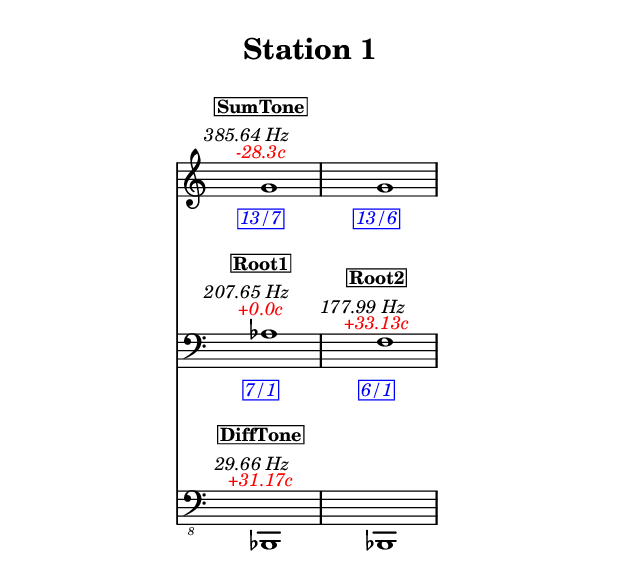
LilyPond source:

\version "2.20.0"
\language "english"

#(set-default-paper-size "a6" 'portrait)
#(set-global-staff-size 16)

\header {
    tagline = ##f
    title = \markup {
        \pad-around
            #3
            "Station 1"
        }
}

\layout {
    indent = #25
}

\paper {
    systems-per-page = 1
}

\score {
    \new Score
    <<
        \new Staff
        \with
        {
            \remove Time_signature_engraver
        }
        {
            \clef "treble"
            g'1
            - \tweak color #red
            ^ \markup {
                \halign
                    #0
                    \italic
                        {
                            -28.3c
                        }
                }
            ^ \markup {
                \halign
                    #1
                    \italic
                        {
                            385.64
                            Hz
                        }
                }
            ^ \markup {
                \pad-around
                    #1
                    \box
                        \vcenter
                            \halign
                                #0
                                \bold
                                    {
                                        SumTone
                                    }
                }
            - \tweak color #blue
            _ \markup {
                \pad-around
                    #1
                    \box
                        \halign
                            #0
                            \italic
                                {
                                    13/7
                                }
                }
            \override Score.NonMusicalPaperColumn.padding = #5
            \clef "treble"
            g'1
            - \tweak color #blue
            _ \markup {
                \pad-around
                    #1
                    \box
                        \halign
                            #0
                            \italic
                                {
                                    13/6
                                }
                }
        }
        \new Staff
        \with
        {
            \remove Time_signature_engraver
        }
        {
            \clef "bass"
            af1
            - \tweak color #red
            ^ \markup {
                \halign
                    #0
                    \italic
                        {
                            +0.0c
                        }
                }
            ^ \markup {
                \halign
                    #1
                    \italic
                        {
                            207.65
                            Hz
                        }
                }
            ^ \markup {
                \pad-around
                    #1
                    \box
                        \vcenter
                            \halign
                                #0
                                \bold
                                    {
                                        Root1
                                    }
                }
            - \tweak color #blue
            _ \markup {
                \pad-around
                    #1
                    \box
                        \halign
                            #0
                            \italic
                                {
                                    7/1
                                }
                }
            \clef "bass"
            f1
            - \tweak color #red
            ^ \markup {
                \halign
                    #0
                    \italic
                        {
                            +33.13c
                        }
                }
            ^ \markup {
                \halign
                    #1
                    \italic
                        {
                            177.99
                            Hz
                        }
                }
            ^ \markup {
                \pad-around
                    #1
                    \box
                        \vcenter
                            \halign
                                #0
                                \bold
                                    {
                                        Root2
                                    }
                }
            - \tweak color #blue
            _ \markup {
                \pad-around
                    #1
                    \box
                        \halign
                            #0
                            \italic
                                {
                                    6/1
                                }
                }
        }
        \new Staff
        \with
        {
            \remove Time_signature_engraver
        }
        {
            \clef "bass_8"
            bf,,,1
            - \tweak color #red
            ^ \markup {
                \halign
                    #0
                    \italic
                        {
                            +31.17c
                        }
                }
            ^ \markup {
                \halign
                    #1
                    \italic
                        {
                            29.66
                            Hz
                        }
                }
            ^ \markup {
                \pad-around
                    #1
                    \box
                        \vcenter
                            \halign
                                #0
                                \bold
                                    {
                                        DiffTone
                                    }
                }
            \clef "bass_8"
            bf,,,1
        }
    >>
}